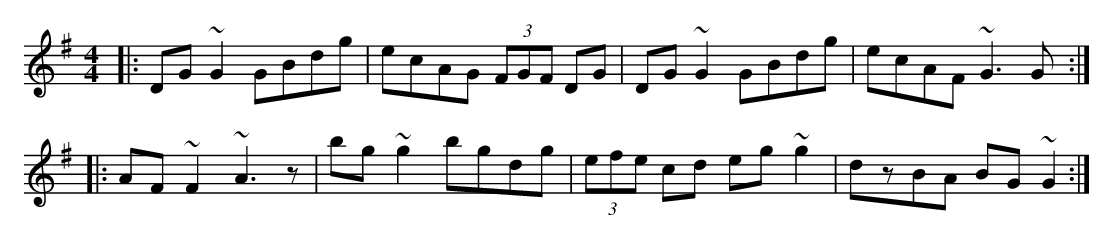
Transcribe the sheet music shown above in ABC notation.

X:1
M:4/4
K:G
|:DG~G2 GBdg|ecAG (3FGF DG|DG~G2 GBdg|ecAF ~G3G:|
|:AF~F2 ~A3z|bg~g2 bgdg|(3efe cd eg~g2|dzBA BG~G2:|
